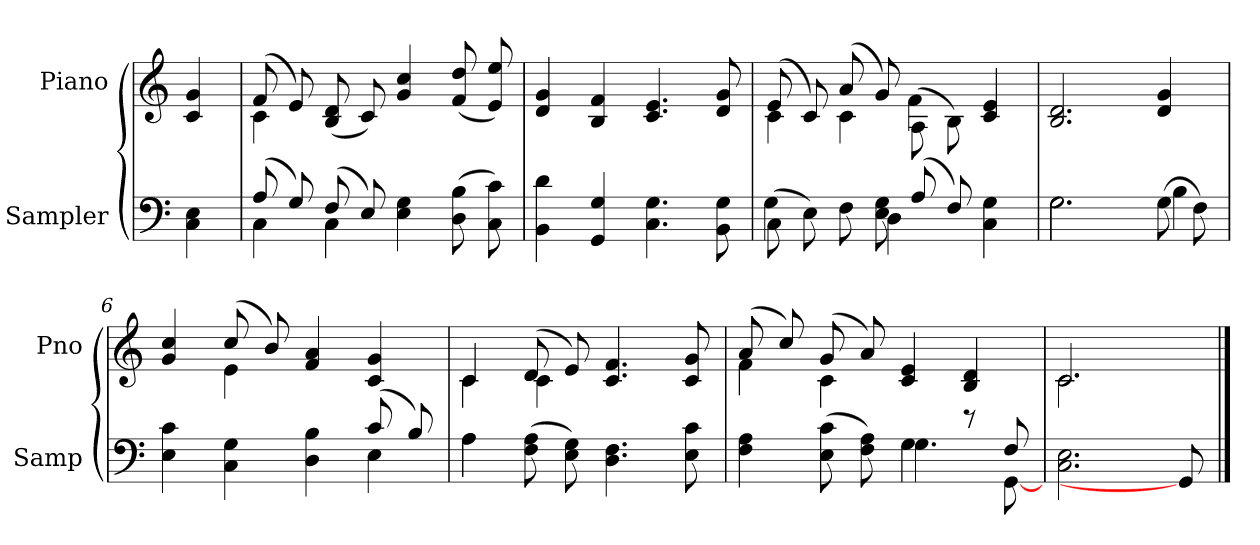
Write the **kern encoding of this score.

**kern	**kern
*part2	*part1
*staff2	*staff1
*I"Sampler	*I"Piano
*I'Samp	*I'Pno
*clefF4	*clefG2
=1	=1
4C 4E	4c 4g
=2	=2
*^	*^
(8A/	4C	(8f/	4c
8G/)	.	8e/)	.
(8F/	4C	(8B/ 8d/	2.ryy
8E/)	.	8c/)	.
4E 4G	2ryy	4g 4cc	.
(8D\ 8B\	.	(8f/ 8dd/	.
8C\ 8c\)	.	8e/ 8ee/)	.
*v	*v	*	*
*	*v	*v
=3	=3
4BB 4d	4d 4g
4GG 4G	4B 4f
4.C 4.G	4.c 4.e
8BB 8G	8d 8g
=4	=4
*^	*^
(8C\	4G	(8e/	4c
8E\)	.	8c/)	.
8F\	8ryy	(8a/	4c
8E\ 8G\	4D	8g/)	.
(8A/	.	(8A\	4f
8F/)	4.ryy	8B\)	.
4C 4G	.	4c 4e	4ryy
*	*	*v	*v
=5	=5	=5
2.G\	2.G	2.B 2.d
(8G\	4B	4d 4g
8F\)	.	.
=6	=6	=6
*	*	*^
4E 4c	2.ryy	4g 4cc	4ryy
4C 4G	.	(8cc/	4e
.	.	8b/)	.
4D 4B	.	4f 4a	2ryy
(8c/	4E	4c 4g	.
8B/)	.	.	.
=7	=7	=7	=7
4A\	4A	4c/	4c
(8F\ 8A\	2.ryy	(8d/	4c
8E\ 8G\)	.	8e/)	.
4.D 4.F	.	4.c 4.f	2ryy
8E 8c	.	8c 8g	.
=8	=8	=8	=8
4F 4A	2ryy	(8a/	4f
.	.	8cc/)	.
(8E\ 8c\	.	(8g/	4c
8F\ 8A\)	.	8a/)	.
4G\	4.G	4c 4e	2ryy
8r	.	4B 4d	.
8F/	[8GG	.	.
*v	*v	*	*
=9	=9	=9
2.C 2.E	2.c/	2.c
8GG]	8ryy	8ryy
*	*v	*v
==	==
*-	*-
